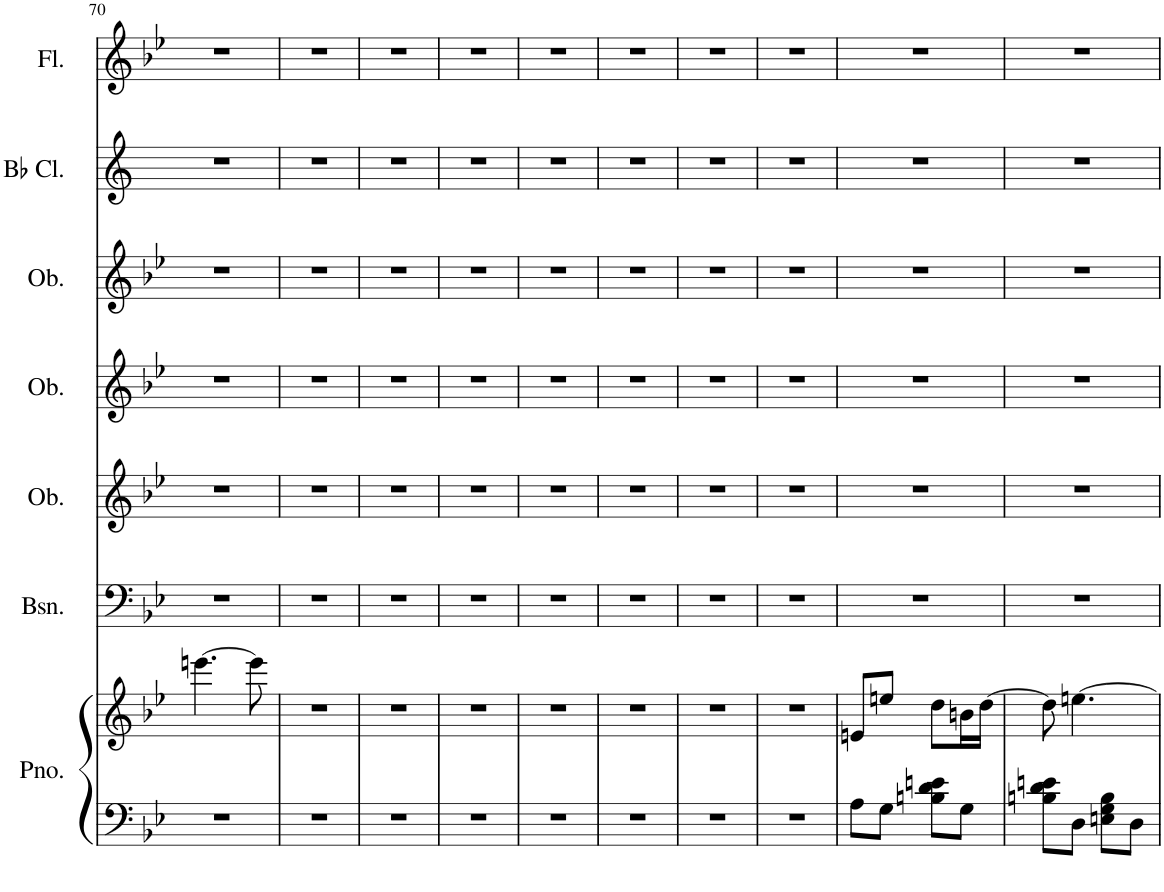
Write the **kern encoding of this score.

**kern	**kern	**kern	**kern	**kern	**kern	**kern	**kern
*part7	*part7	*part6	*part5	*part4	*part3	*part2	*part1
*staff8	*staff7	*staff6	*staff5	*staff4	*staff3	*staff2	*staff1
*I"Piano	*	*I"Bassoon	*I"Oboe	*I"Oboe	*I"Oboe	*I"Bb Clarinet	*I"Flute
*I'Pno.	*	*I'Bsn.	*I'Ob.	*I'Ob.	*I'Ob.	*I'Bb Cl.	*I'Fl.
!!LO:PB:g=z
*clefF4	*clefG2	*clefF4	*clefG2	*clefG2	*clefG2	*clefG2	*clefG2
*	*	*	*	*	*	*Trd1c2	*
*k[b-e-]	*k[b-e-]	*k[b-e-]	*k[b-e-]	*k[b-e-]	*k[b-e-]	*k[]	*k[b-e-]
*M2/4	*M2/4	*M2/4	*M2/4	*M2/4	*M2/4	*M2/4	*M2/4
=70	=70	=70	=70	=70	=70	=70	=70
2r	[4.eeen\	2r	2r	2r	2r	2r	2r
.	8eee\]	.	.	.	.	.	.
=71	=71	=71	=71	=71	=71	=71	=71
2r	2r	2r	2r	2r	2r	2r	2r
=72	=72	=72	=72	=72	=72	=72	=72
2r	2r	2r	2r	2r	2r	2r	2r
=73	=73	=73	=73	=73	=73	=73	=73
2r	2r	2r	2r	2r	2r	2r	2r
=74	=74	=74	=74	=74	=74	=74	=74
2r	2r	2r	2r	2r	2r	2r	2r
=75	=75	=75	=75	=75	=75	=75	=75
2r	2r	2r	2r	2r	2r	2r	2r
=76	=76	=76	=76	=76	=76	=76	=76
2r	2r	2r	2r	2r	2r	2r	2r
=77	=77	=77	=77	=77	=77	=77	=77
2r	2r	2r	2r	2r	2r	2r	2r
=78	=78	=78	=78	=78	=78	=78	=78
8A\L	8en/L	2r	2r	2r	2r	2r	2r
8G\J	8een/J	.	.	.	.	.	.
8Bn\ 8d\ 8en\L	8dd\L	.	.	.	.	.	.
8G\J	16bn\L	.	.	.	.	.	.
.	[16dd\JJ	.	.	.	.	.	.
=79	=79	=79	=79	=79	=79	=79	=79
8Bn\ 8d\ 8en\L	8dd\]	2r	2r	2r	2r	2r	2r
8D\J	[4.een\	.	.	.	.	.	.
8En\ 8G\ 8B\L	.	.	.	.	.	.	.
8D\J	.	.	.	.	.	.	.
=	=	=	=	=	=	=	=
*-	*-	*-	*-	*-	*-	*-	*-
